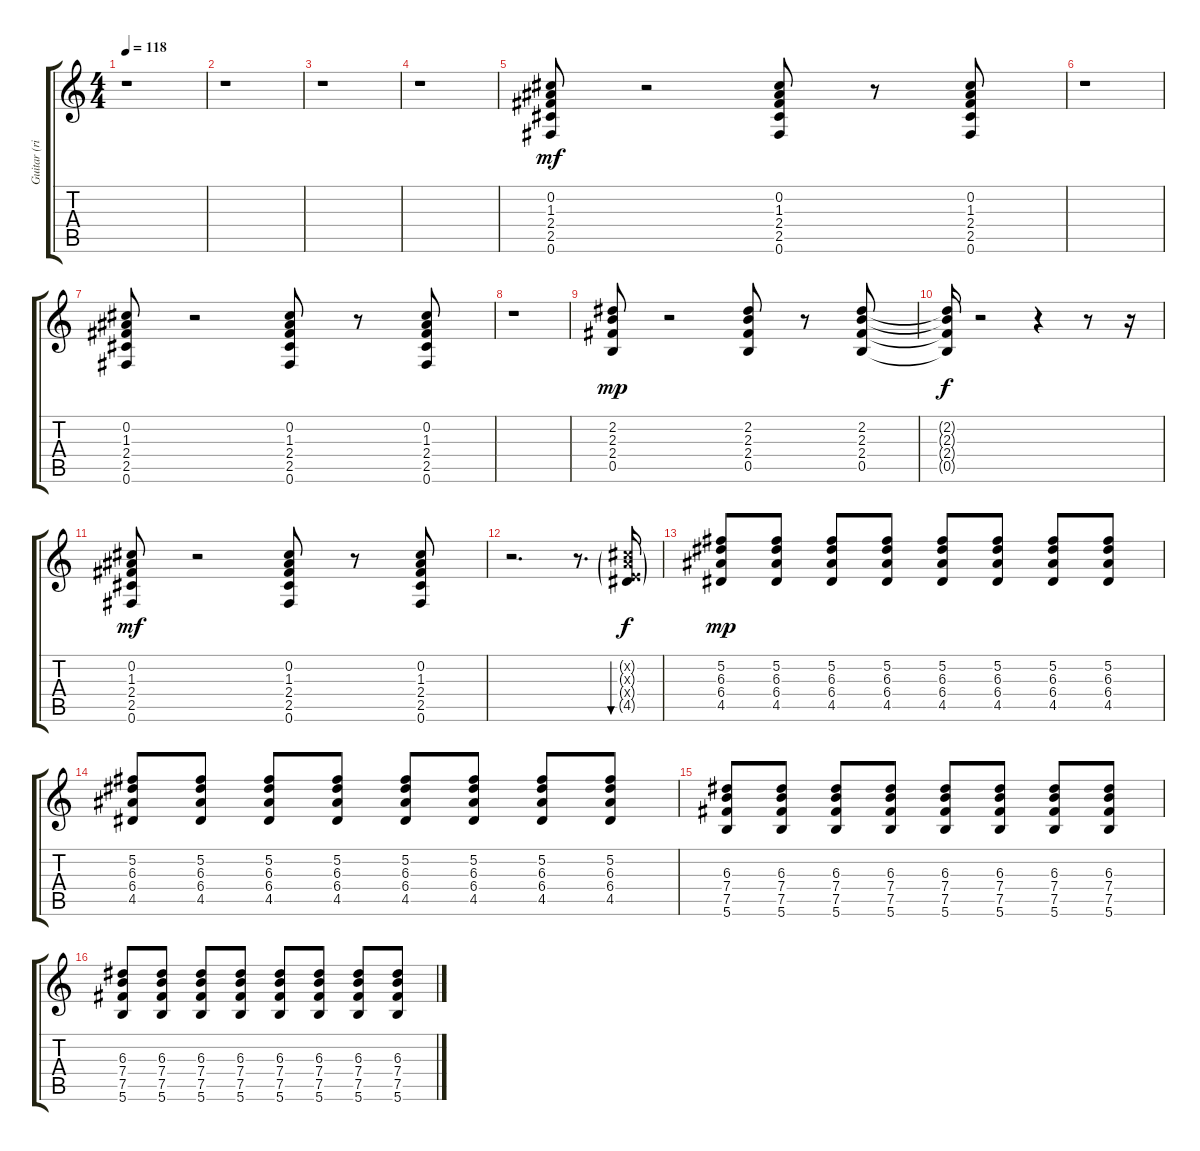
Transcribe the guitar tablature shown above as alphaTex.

\track ("Guitar (right)" "Guitar (ri") {instrument distortionguitar}
\staff {score tabs}
\tuning (Gb4 Db4 A3 E3 B2 Gb2) {hide}
\ts (4 4)
\tempo 118
\clef g2
\ks c
r.1{dy mf} |
r.1 |
r.1 |
r.1 |
(0.2 1.3 2.4 2.5 0.6).8 r.2 (0.2 1.3 2.4 2.5 0.6).8 r.8 (0.2 1.3 2.4 2.5 0.6).8 |
r.1 |
(0.2 1.3 2.4 2.5 0.6).8 r.2 (0.2 1.3 2.4 2.5 0.6).8 r.8 (0.2 1.3 2.4 2.5 0.6).8 |
r.1 |
(2.2 2.3 2.4 0.5).8{dy mp} r.2 (2.2 2.3 2.4 0.5).8 r.8 (2.2 2.3 2.4 0.5).8 |
(2.2{t} 2.3{t} 2.4{t} 0.5{t}).16{dy f} r.2 r.4 r.8 r.16 |
(0.2 1.3 2.4 2.5 0.6).8{dy mf} r.2 (0.2 1.3 2.4 2.5 0.6).8 r.8 (0.2 1.3 2.4 2.5 0.6).8 |
r.2{d} r.8{d} (0.2{g x} 0.3{g x} 0.4{g x} 4.5{g}).16{bu 60 dy f} |
(5.2 6.3 6.4 4.5).8{dy mp} (5.2 6.3 6.4 4.5).8 (5.2 6.3 6.4 4.5).8 (5.2 6.3 6.4 4.5).8 (5.2 6.3 6.4 4.5).8 (5.2 6.3 6.4 4.5).8 (5.2 6.3 6.4 4.5).8 (5.2 6.3 6.4 4.5).8 |
(5.2 6.3 6.4 4.5).8 (5.2 6.3 6.4 4.5).8 (5.2 6.3 6.4 4.5).8 (5.2 6.3 6.4 4.5).8 (5.2 6.3 6.4 4.5).8 (5.2 6.3 6.4 4.5).8 (5.2 6.3 6.4 4.5).8 (5.2 6.3 6.4 4.5).8 |
(6.3 7.4 7.5 5.6).8 (6.3 7.4 7.5 5.6).8 (6.3 7.4 7.5 5.6).8 (6.3 7.4 7.5 5.6).8 (6.3 7.4 7.5 5.6).8 (6.3 7.4 7.5 5.6).8 (6.3 7.4 7.5 5.6).8 (6.3 7.4 7.5 5.6).8 |
(6.3 7.4 7.5 5.6).8 (6.3 7.4 7.5 5.6).8 (6.3 7.4 7.5 5.6).8 (6.3 7.4 7.5 5.6).8 (6.3 7.4 7.5 5.6).8 (6.3 7.4 7.5 5.6).8 (6.3 7.4 7.5 5.6).8 (6.3 7.4 7.5 5.6).8
